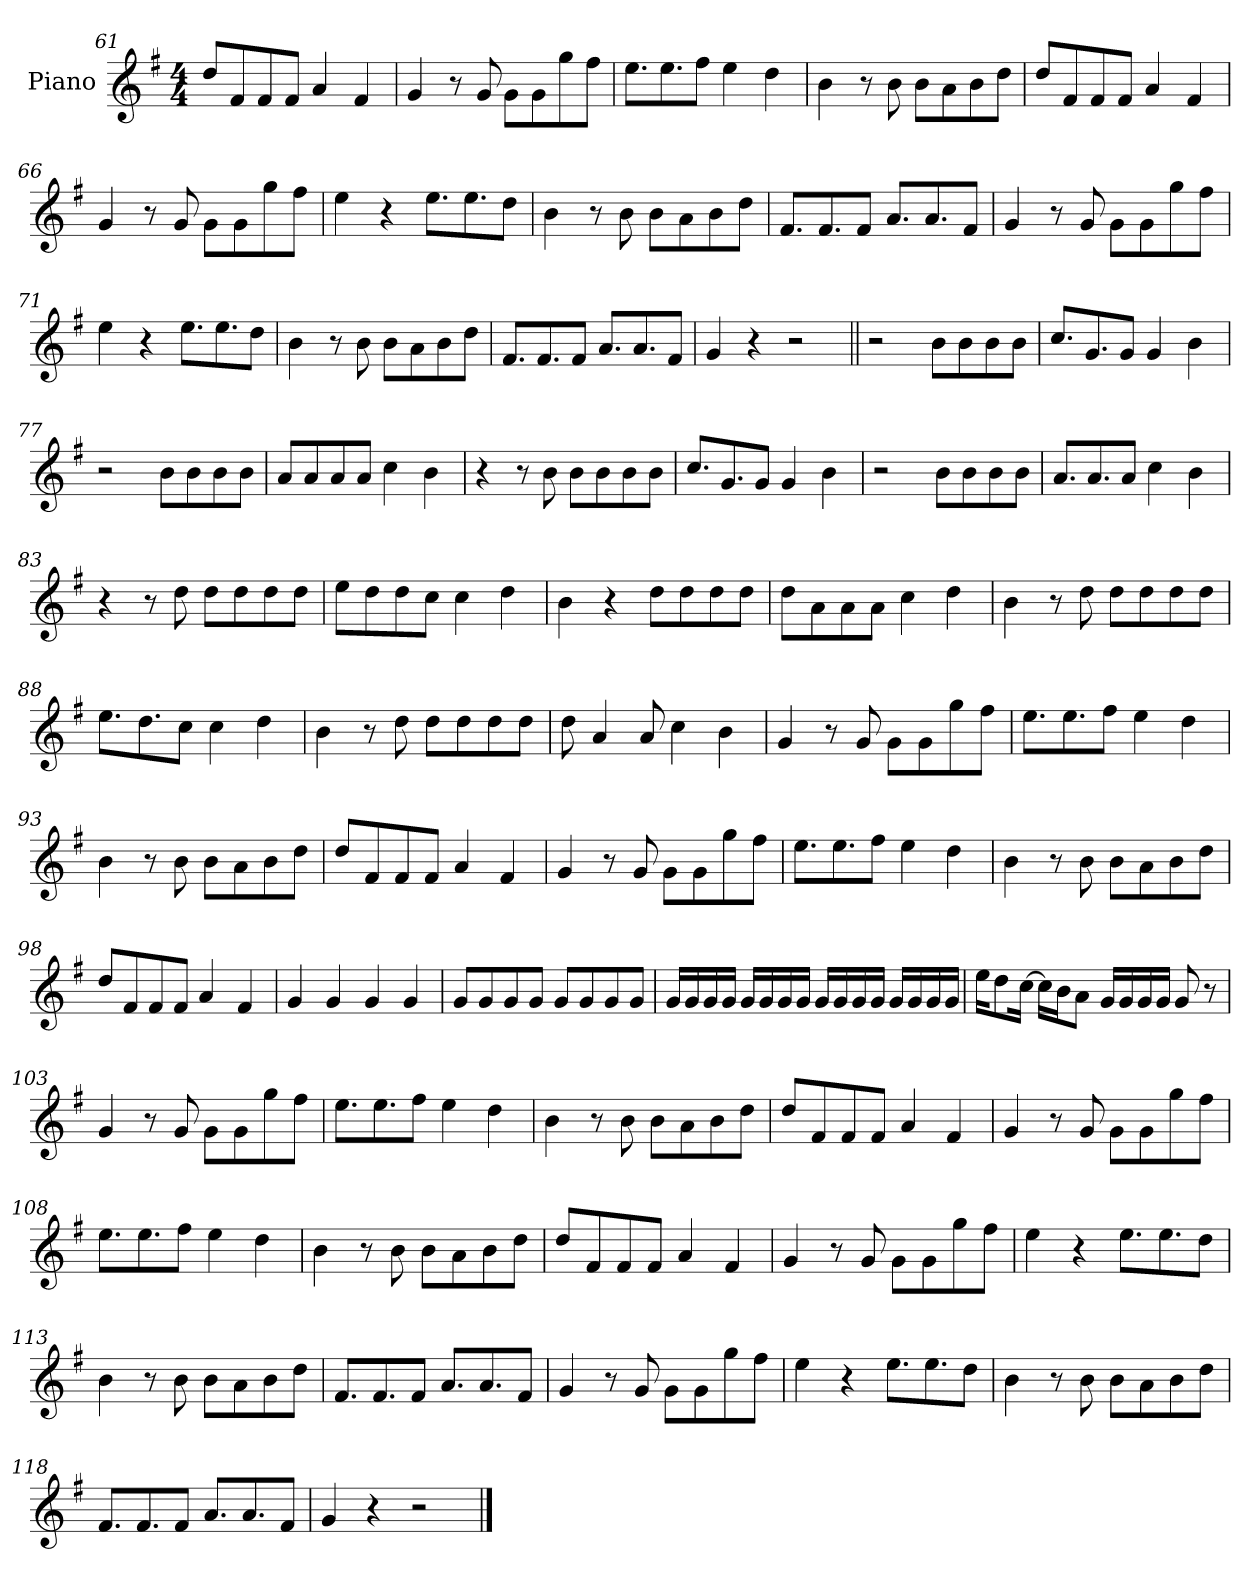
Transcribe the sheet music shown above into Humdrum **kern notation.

**kern
*part1
*staff1
*I"Piano
*I'Pno.
*clefG2
*k[f#]
*M4/4
=61
8ddL
8f#
8f#
8f#J
4a
4f#
=62
4g
8r
8g
8gL
8g
8gg
8ff#J
=63
8.eeL
8.ee
8ff#J
4ee
4dd
=64
4b
8r
8b
8bL
8a
8b
8ddJ
=65
8ddL
8f#
8f#
8f#J
4a
4f#
=66
4g
8r
8g
8gL
8g
8gg
8ff#J
=67
4ee
4r
8.eeL
8.ee
8ddJ
=68
4b
8r
8b
8bL
8a
8b
8ddJ
=69
8.f#L
8.f#
8f#J
8.aL
8.a
8f#J
=70
4g
8r
8g
8gL
8g
8gg
8ff#J
=71
4ee
4r
8.eeL
8.ee
8ddJ
=72
4b
8r
8b
8bL
8a
8b
8ddJ
=73
8.f#L
8.f#
8f#J
8.aL
8.a
8f#J
=74
4g
4r
2r
=75||
2r
8bL
8b
8b
8bJ
=76
8.ccL
8.g
8gJ
4g
4b
=77
2r
8bL
8b
8b
8bJ
=78
8aL
8a
8a
8aJ
4cc
4b
=79
4r
8r
8b
8bL
8b
8b
8bJ
=80
8.ccL
8.g
8gJ
4g
4b
=81
2r
8bL
8b
8b
8bJ
=82
8.aL
8.a
8aJ
4cc
4b
=83
4r
8r
8dd
8ddL
8dd
8dd
8ddJ
=84
8eeL
8dd
8dd
8ccJ
4cc
4dd
=85
4b
4r
8ddL
8dd
8dd
8ddJ
=86
8ddL
8a
8a
8aJ
4cc
4dd
=87
4b
8r
8dd
8ddL
8dd
8dd
8ddJ
=88
8.eeL
8.dd
8ccJ
4cc
4dd
=89
4b
8r
8dd
8ddL
8dd
8dd
8ddJ
=90
8dd
4a
8a
4cc
4b
=91
4g
8r
8g
8gL
8g
8gg
8ff#J
=92
8.eeL
8.ee
8ff#J
4ee
4dd
=93
4b
8r
8b
8bL
8a
8b
8ddJ
=94
8ddL
8f#
8f#
8f#J
4a
4f#
=95
4g
8r
8g
8gL
8g
8gg
8ff#J
=96
8.eeL
8.ee
8ff#J
4ee
4dd
=97
4b
8r
8b
8bL
8a
8b
8ddJ
=98
8ddL
8f#
8f#
8f#J
4a
4f#
=99
4g
4g!
4g!
4g!
=100
8g!L
8g!
8g!
8g!J
8g!L
8g!
8g!
8g!J
=101
16g!LL
16g!
16g!
16g!JJ
16g!LL
16g!
16g!
16g!JJ
16g!LL
16g!
16g!
16g!JJ
16g!LL
16g!
16g!
16g!JJ
=102
16eeKL
8dd
[16ccJk
16ccLL]
16bJ
8aJ
16gLL
16g
16g
16gJJ
8g
8r
=103
4g
8r
8g
8gL
8g
8gg
8ff#J
=104
8.eeL
8.ee
8ff#J
4ee
4dd
=105
4b
8r
8b
8bL
8a
8b
8ddJ
=106
8ddL
8f#
8f#
8f#J
4a
4f#
=107
4g
8r
8g
8gL
8g
8gg
8ff#J
=108
8.eeL
8.ee
8ff#J
4ee
4dd
=109
4b
8r
8b
8bL
8a
8b
8ddJ
=110
8ddL
8f#
8f#
8f#J
4a
4f#
=111
4g
8r
8g
8gL
8g
8gg
8ff#J
=112
4ee
4r
8.eeL
8.ee
8ddJ
=113
4b
8r
8b
8bL
8a
8b
8ddJ
=114
8.f#L
8.f#
8f#J
8.aL
8.a
8f#J
=115
4g
8r
8g
8gL
8g
8gg
8ff#J
=116
4ee
4r
8.eeL
8.ee
8ddJ
=117
4b
8r
8b
8bL
8a
8b
8ddJ
=118
8.f#L
8.f#
8f#J
8.aL
8.a
8f#J
=119
4g
4r
2r
==
*-
